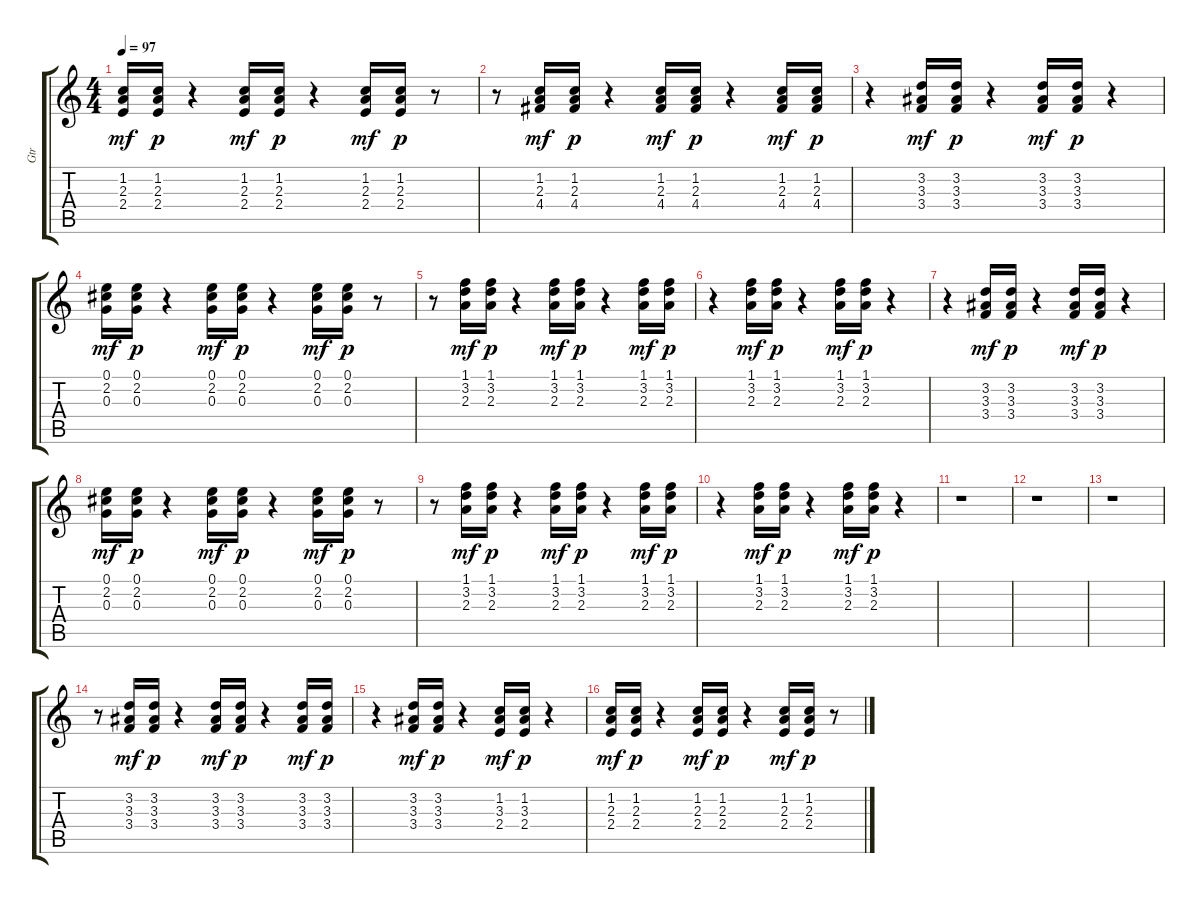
\track ("Gtr" "Gtr") {instrument acousticguitarnylon}
\staff {score tabs}
\tuning (E4 B3 G3 D3 A2 E2) {hide}
\ts (4 4)
\tempo 97
\clef g2
\ks c
(1.2 2.3 2.4).16{dy mf} (1.2 2.3 2.4).16{dy p} r.4 (1.2 2.3 2.4).16{dy mf} (1.2 2.3 2.4).16{dy p} r.4 (1.2 2.3 2.4).16{dy mf} (1.2 2.3 2.4).16{dy p} r.8 |
r.8 (1.2 2.3 4.4).16{dy mf} (1.2 2.3 4.4).16{dy p} r.4 (1.2 2.3 4.4).16{dy mf} (1.2 2.3 4.4).16{dy p} r.4 (1.2 2.3 4.4).16{dy mf} (1.2 2.3 4.4).16{dy p} |
r.4 (3.2 3.3 3.4).16{dy mf} (3.2 3.3 3.4).16{dy p} r.4 (3.2 3.3 3.4).16{dy mf} (3.2 3.3 3.4).16{dy p} r.4 |
(0.1 2.2 0.3).16{dy mf} (0.1 2.2 0.3).16{dy p} r.4 (0.1 2.2 0.3).16{dy mf} (0.1 2.2 0.3).16{dy p} r.4 (0.1 2.2 0.3).16{dy mf} (0.1 2.2 0.3).16{dy p} r.8 |
r.8 (1.1 3.2 2.3).16{dy mf} (1.1 3.2 2.3).16{dy p} r.4 (1.1 3.2 2.3).16{dy mf} (1.1 3.2 2.3).16{dy p} r.4 (1.1 3.2 2.3).16{dy mf} (1.1 3.2 2.3).16{dy p} |
r.4 (1.1 3.2 2.3).16{dy mf} (1.1 3.2 2.3).16{dy p} r.4 (1.1 3.2 2.3).16{dy mf} (1.1 3.2 2.3).16{dy p} r.4 |
r.4 (3.2 3.3 3.4).16{dy mf} (3.2 3.3 3.4).16{dy p} r.4 (3.2 3.3 3.4).16{dy mf} (3.2 3.3 3.4).16{dy p} r.4 |
(0.1 2.2 0.3).16{dy mf} (0.1 2.2 0.3).16{dy p} r.4 (0.1 2.2 0.3).16{dy mf} (0.1 2.2 0.3).16{dy p} r.4 (0.1 2.2 0.3).16{dy mf} (0.1 2.2 0.3).16{dy p} r.8 |
r.8 (1.1 3.2 2.3).16{dy mf} (1.1 3.2 2.3).16{dy p} r.4 (1.1 3.2 2.3).16{dy mf} (1.1 3.2 2.3).16{dy p} r.4 (1.1 3.2 2.3).16{dy mf} (1.1 3.2 2.3).16{dy p} |
r.4 (1.1 3.2 2.3).16{dy mf} (1.1 3.2 2.3).16{dy p} r.4 (1.1 3.2 2.3).16{dy mf} (1.1 3.2 2.3).16{dy p} r.4 |
r.1 |
r.1 |
r.1 |
r.8 (3.2 3.3 3.4).16{dy mf} (3.2 3.3 3.4).16{dy p} r.4 (3.2 3.3 3.4).16{dy mf} (3.2 3.3 3.4).16{dy p} r.4 (3.2 3.3 3.4).16{dy mf} (3.2 3.3 3.4).16{dy p} |
r.4 (3.2 3.3 3.4).16{dy mf} (3.2 3.3 3.4).16{dy p} r.4 (1.2 3.3 2.4).16{dy mf} (1.2 3.3 2.4).16{dy p} r.4 |
(1.2 2.3 2.4).16{dy mf} (1.2 2.3 2.4).16{dy p} r.4 (1.2 2.3 2.4).16{dy mf} (1.2 2.3 2.4).16{dy p} r.4 (1.2 2.3 2.4).16{dy mf} (1.2 2.3 2.4).16{dy p} r.8
